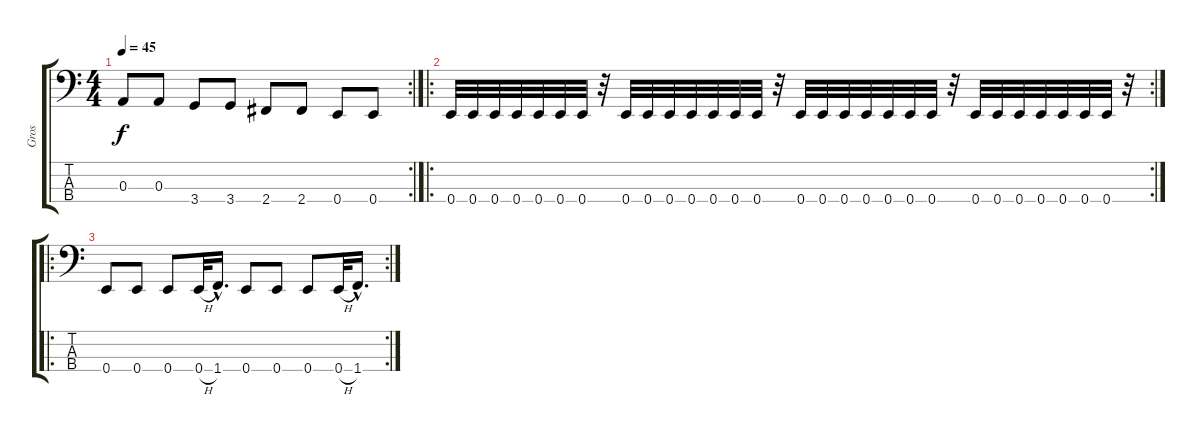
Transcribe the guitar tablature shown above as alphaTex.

\track ("Gros" "Gros") {instrument electricbasspick}
\staff {score tabs}
\tuning (G2 D2 A1 E1) {hide}
\rc 2
\ts (4 4)
\tempo 45
\clef f4
\ks c
0.3.8{dy f} 0.3.8 3.4.8 3.4.8 2.4.8 2.4.8 0.4.8 0.4.8 |
\ro
\rc 2
0.4.32 0.4.32 0.4.32 0.4.32 0.4.32 0.4.32 0.4.32 r.32 0.4.32 0.4.32 0.4.32 0.4.32 0.4.32 0.4.32 0.4.32 r.32 0.4.32 0.4.32 0.4.32 0.4.32 0.4.32 0.4.32 0.4.32 r.32 0.4.32 0.4.32 0.4.32 0.4.32 0.4.32 0.4.32 0.4.32 r.32 |
\ro
\rc 2
0.4.8 0.4.8 0.4.8 0.4{h}.32 1.4{hac}.16{d} 0.4.8 0.4.8 0.4.8 0.4{h}.32 1.4{hac}.16{d}
